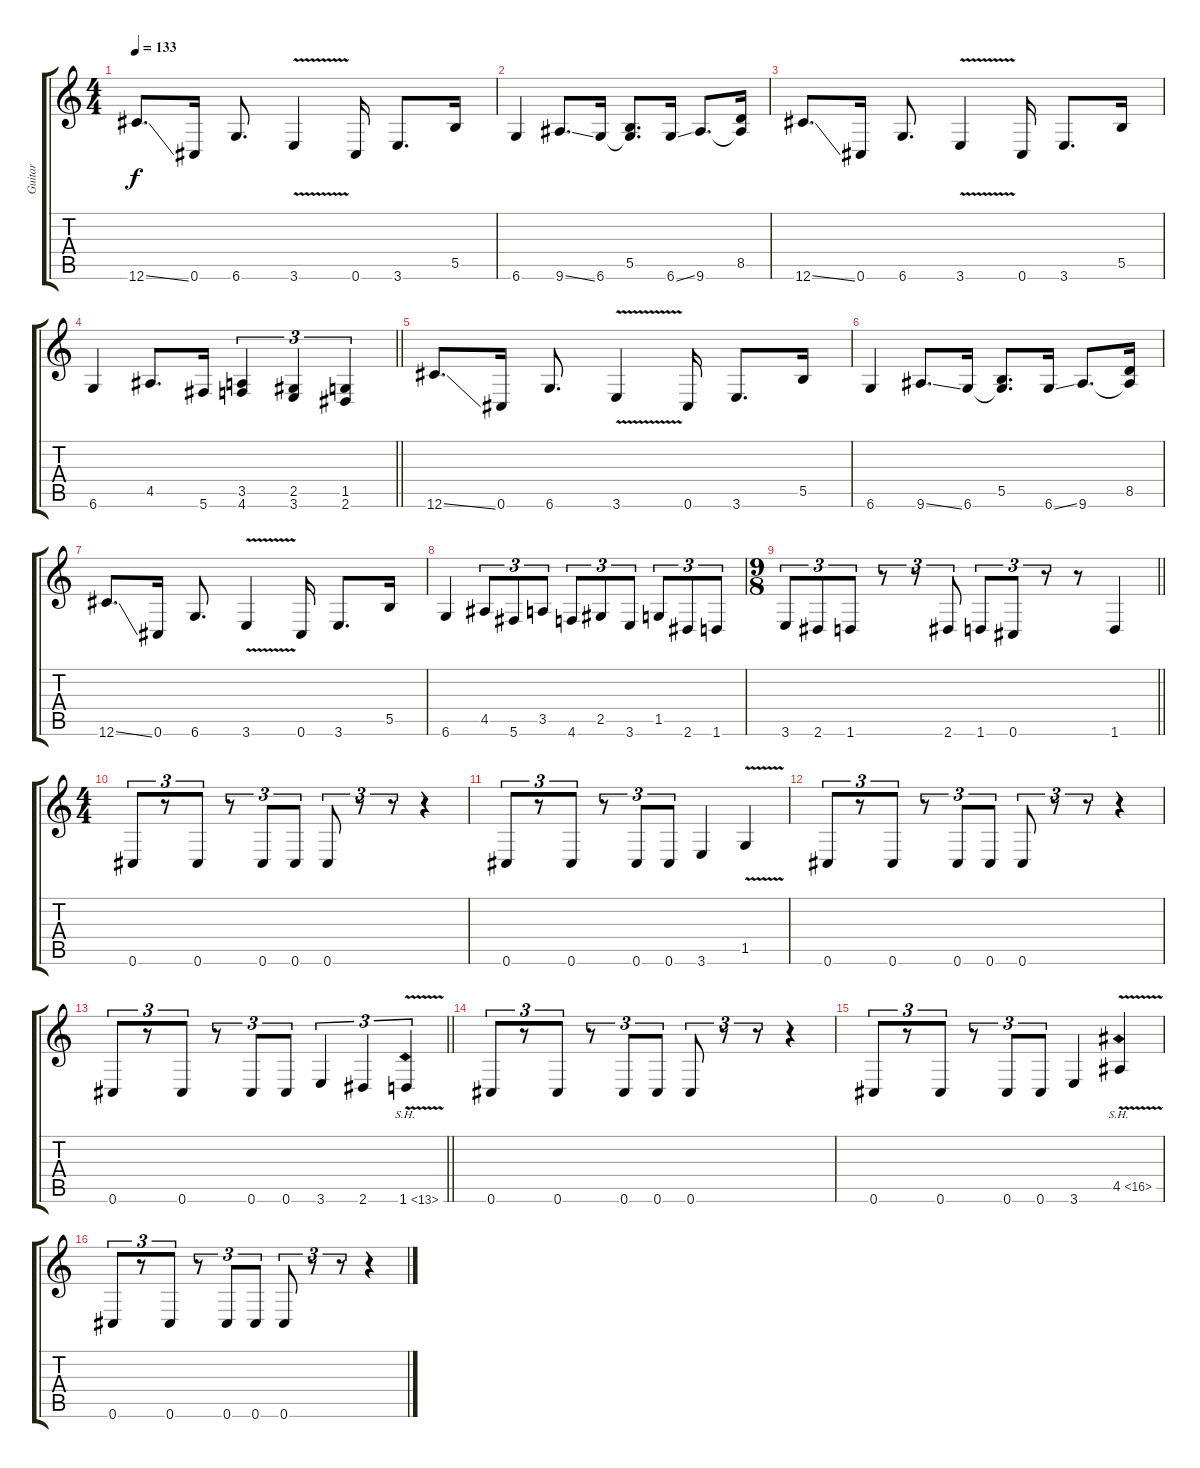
\track ("Guitar" "Guitar") {instrument distortionguitar}
\staff {score tabs}
\tuning (Db4 Ab3 E3 B2 Gb2 Db2) {hide}
\ts (4 4)
\section ("" "")
\tempo 133
\clef g2
\ks c
12.6{ss}.8{d dy f} 0.6.16 6.6.8{d} 3.6{v}.4 0.6.16 3.6.8{d} 5.5.16 |
6.6.4 9.6{ss}.8{d} 6.6.16 (5.5 6.6{t}).8{d} 6.6{ss}.16 9.6.8{d} (8.5 9.6{t}).16 |
12.6{ss}.8{d} 0.6.16 6.6.8{d} 3.6{v}.4 0.6.16 3.6.8{d} 5.5.16 |
\barLineRight lightlight
6.6.4 4.5.8{d} 5.6.16 (3.5 4.6).4{tu (3 2)} (2.5 3.6).4{tu (3 2)} (1.5 2.6).4{tu (3 2)} |
12.6{ss}.8{d} 0.6.16 6.6.8{d} 3.6{v}.4 0.6.16 3.6.8{d} 5.5.16 |
6.6.4 9.6{ss}.8{d} 6.6.16 (5.5 6.6{t}).8{d} 6.6{ss}.16 9.6.8{d} (8.5 9.6{t}).16 |
12.6{ss}.8{d} 0.6.16 6.6.8{d} 3.6{v}.4 0.6.16 3.6.8{d} 5.5.16 |
6.6.4 4.5.8{tu (3 2)} 5.6.8{tu (3 2)} 3.5.8{tu (3 2)} 4.6.8{tu (3 2)} 2.5.8{tu (3 2)} 3.6.8{tu (3 2)} 1.5.8{tu (3 2)} 2.6.8{tu (3 2)} 1.6.8{tu (3 2)} |
\ts (9 8)
\barLineRight lightlight
3.6.8{tu (3 2)} 2.6.8{tu (3 2)} 1.6.8{tu (3 2)} r.8{tu (3 2)} r.8{tu (3 2)} 2.6.8{tu (3 2)} 1.6.8{tu (3 2)} 0.6.8{tu (3 2)} r.8{tu (3 2)} r.8 1.6.4 |
\ts (4 4)
\section ("" "")
0.6.8{tu (3 2)} r.8{tu (3 2)} 0.6.8{tu (3 2)} r.8{tu (3 2)} 0.6.8{tu (3 2)} 0.6.8{tu (3 2)} 0.6.8{tu (3 2)} r.8{tu (3 2)} r.8{tu (3 2)} r.4 |
0.6.8{tu (3 2)} r.8{tu (3 2)} 0.6.8{tu (3 2)} r.8{tu (3 2)} 0.6.8{tu (3 2)} 0.6.8{tu (3 2)} 3.6.4 1.5{v}.4 |
0.6.8{tu (3 2)} r.8{tu (3 2)} 0.6.8{tu (3 2)} r.8{tu (3 2)} 0.6.8{tu (3 2)} 0.6.8{tu (3 2)} 0.6.8{tu (3 2)} r.8{tu (3 2)} r.8{tu (3 2)} r.4 |
\barLineRight lightlight
0.6.8{tu (3 2)} r.8{tu (3 2)} 0.6.8{tu (3 2)} r.8{tu (3 2)} 0.6.8{tu (3 2)} 0.6.8{tu (3 2)} 3.6.4{tu (3 2)} 2.6.4{tu (3 2)} 1.6{sh 12 v}.4{tu (3 2)} |
0.6.8{tu (3 2)} r.8{tu (3 2)} 0.6.8{tu (3 2)} r.8{tu (3 2)} 0.6.8{tu (3 2)} 0.6.8{tu (3 2)} 0.6.8{tu (3 2)} r.8{tu (3 2)} r.8{tu (3 2)} r.4 |
0.6.8{tu (3 2)} r.8{tu (3 2)} 0.6.8{tu (3 2)} r.8{tu (3 2)} 0.6.8{tu (3 2)} 0.6.8{tu (3 2)} 3.6.4 4.5{sh 12 v}.4 |
0.6.8{tu (3 2)} r.8{tu (3 2)} 0.6.8{tu (3 2)} r.8{tu (3 2)} 0.6.8{tu (3 2)} 0.6.8{tu (3 2)} 0.6.8{tu (3 2)} r.8{tu (3 2)} r.8{tu (3 2)} r.4
